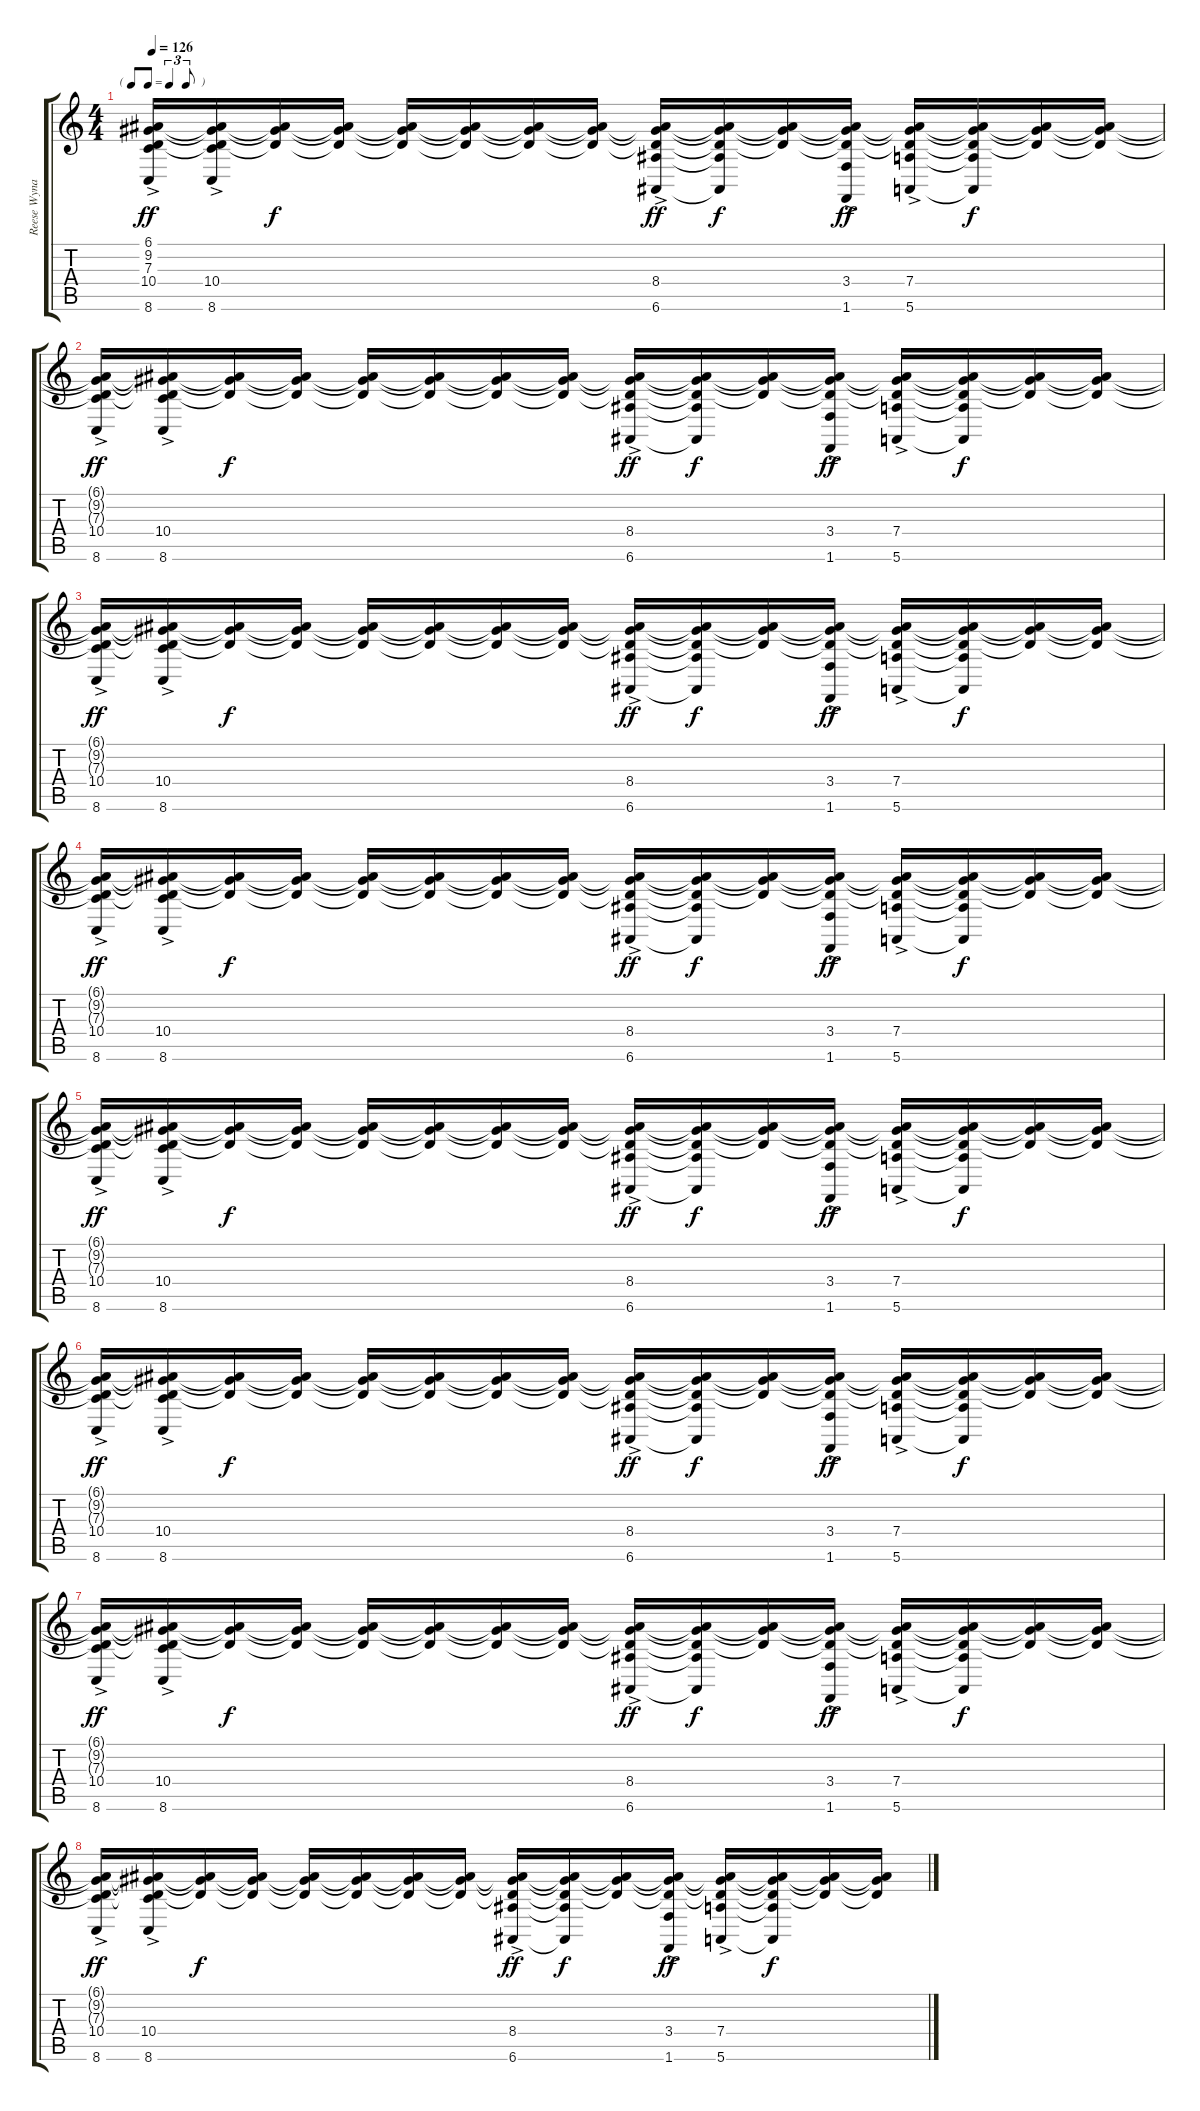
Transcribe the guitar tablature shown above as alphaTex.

\track ("Reese Wynans" "Reese Wyna") {instrument drawbarorgan}
\staff {score tabs}
\tuning (E4 B3 G3 D3 A2 E2) {hide}
\ts (4 4)
\tf triplet8th
\tempo 126
\clef g2
\ks c
(6.1{t} 9.2{t} 7.3{t} 10.4{ac} 8.6{ac}).16{dy ff} (6.1{t} 9.2{t} 7.3{t} 10.4{ac} 8.6{ac}).16 (6.1{t} 9.2{t} 7.3{t}).16{dy f} (6.1{t} 9.2{t} 7.3{t}).16 (6.1{t} 9.2{t} 7.3{t}).16 (6.1{t} 9.2{t} 7.3{t}).16 (6.1{t} 9.2{t} 7.3{t}).16 (6.1{t} 9.2{t} 7.3{t}).16 (6.1{t} 9.2{t} 7.3{t} 8.4{ac} 6.6{ac}).16{dy ff} (6.1{t} 9.2{t} 7.3{t} 8.4{t} 6.6{t}).16{dy f} (6.1{t} 9.2{t} 7.3{t}).16 (6.1{t} 9.2{t} 7.3{t} 3.4{ac} 1.6{ac}).16{dy ff} (6.1{t} 9.2{t} 7.3{t} 7.4{ac} 5.6{ac}).16 (6.1{t} 9.2{t} 7.3{t} 7.4{t} 5.6{t}).16{dy f} (6.1{t} 9.2{t} 7.3{t}).16 (6.1{t} 9.2{t} 7.3{t}).16 |
(6.1{t} 9.2{t} 7.3{t} 10.4{ac} 8.6{ac}).16{dy ff} (6.1{t} 9.2{t} 7.3{t} 10.4{ac} 8.6{ac}).16 (6.1{t} 9.2{t} 7.3{t}).16{dy f} (6.1{t} 9.2{t} 7.3{t}).16 (6.1{t} 9.2{t} 7.3{t}).16 (6.1{t} 9.2{t} 7.3{t}).16 (6.1{t} 9.2{t} 7.3{t}).16 (6.1{t} 9.2{t} 7.3{t}).16 (6.1{t} 9.2{t} 7.3{t} 8.4{ac} 6.6{ac}).16{dy ff} (6.1{t} 9.2{t} 7.3{t} 8.4{t} 6.6{t}).16{dy f} (6.1{t} 9.2{t} 7.3{t}).16 (6.1{t} 9.2{t} 7.3{t} 3.4{ac} 1.6{ac}).16{dy ff} (6.1{t} 9.2{t} 7.3{t} 7.4{ac} 5.6{ac}).16 (6.1{t} 9.2{t} 7.3{t} 7.4{t} 5.6{t}).16{dy f} (6.1{t} 9.2{t} 7.3{t}).16 (6.1{t} 9.2{t} 7.3{t}).16 |
(6.1{t} 9.2{t} 7.3{t} 10.4{ac} 8.6{ac}).16{dy ff} (6.1{t} 9.2{t} 7.3{t} 10.4{ac} 8.6{ac}).16 (6.1{t} 9.2{t} 7.3{t}).16{dy f} (6.1{t} 9.2{t} 7.3{t}).16 (6.1{t} 9.2{t} 7.3{t}).16 (6.1{t} 9.2{t} 7.3{t}).16 (6.1{t} 9.2{t} 7.3{t}).16 (6.1{t} 9.2{t} 7.3{t}).16 (6.1{t} 9.2{t} 7.3{t} 8.4{ac} 6.6{ac}).16{dy ff} (6.1{t} 9.2{t} 7.3{t} 8.4{t} 6.6{t}).16{dy f} (6.1{t} 9.2{t} 7.3{t}).16 (6.1{t} 9.2{t} 7.3{t} 3.4{ac} 1.6{ac}).16{dy ff} (6.1{t} 9.2{t} 7.3{t} 7.4{ac} 5.6{ac}).16 (6.1{t} 9.2{t} 7.3{t} 7.4{t} 5.6{t}).16{dy f} (6.1{t} 9.2{t} 7.3{t}).16 (6.1{t} 9.2{t} 7.3{t}).16 |
(6.1{t} 9.2{t} 7.3{t} 10.4{ac} 8.6{ac}).16{dy ff} (6.1{t} 9.2{t} 7.3{t} 10.4{ac} 8.6{ac}).16 (6.1{t} 9.2{t} 7.3{t}).16{dy f} (6.1{t} 9.2{t} 7.3{t}).16 (6.1{t} 9.2{t} 7.3{t}).16 (6.1{t} 9.2{t} 7.3{t}).16 (6.1{t} 9.2{t} 7.3{t}).16 (6.1{t} 9.2{t} 7.3{t}).16 (6.1{t} 9.2{t} 7.3{t} 8.4{ac} 6.6{ac}).16{dy ff} (6.1{t} 9.2{t} 7.3{t} 8.4{t} 6.6{t}).16{dy f} (6.1{t} 9.2{t} 7.3{t}).16 (6.1{t} 9.2{t} 7.3{t} 3.4{ac} 1.6{ac}).16{dy ff} (6.1{t} 9.2{t} 7.3{t} 7.4{ac} 5.6{ac}).16 (6.1{t} 9.2{t} 7.3{t} 7.4{t} 5.6{t}).16{dy f} (6.1{t} 9.2{t} 7.3{t}).16 (6.1{t} 9.2{t} 7.3{t}).16 |
(6.1{t} 9.2{t} 7.3{t} 10.4{ac} 8.6{ac}).16{dy ff} (6.1{t} 9.2{t} 7.3{t} 10.4{ac} 8.6{ac}).16 (6.1{t} 9.2{t} 7.3{t}).16{dy f} (6.1{t} 9.2{t} 7.3{t}).16 (6.1{t} 9.2{t} 7.3{t}).16 (6.1{t} 9.2{t} 7.3{t}).16 (6.1{t} 9.2{t} 7.3{t}).16 (6.1{t} 9.2{t} 7.3{t}).16 (6.1{t} 9.2{t} 7.3{t} 8.4{ac} 6.6{ac}).16{dy ff} (6.1{t} 9.2{t} 7.3{t} 8.4{t} 6.6{t}).16{dy f} (6.1{t} 9.2{t} 7.3{t}).16 (6.1{t} 9.2{t} 7.3{t} 3.4{ac} 1.6{ac}).16{dy ff} (6.1{t} 9.2{t} 7.3{t} 7.4{ac} 5.6{ac}).16 (6.1{t} 9.2{t} 7.3{t} 7.4{t} 5.6{t}).16{dy f} (6.1{t} 9.2{t} 7.3{t}).16 (6.1{t} 9.2{t} 7.3{t}).16 |
(6.1{t} 9.2{t} 7.3{t} 10.4{ac} 8.6{ac}).16{dy ff} (6.1{t} 9.2{t} 7.3{t} 10.4{ac} 8.6{ac}).16 (6.1{t} 9.2{t} 7.3{t}).16{dy f} (6.1{t} 9.2{t} 7.3{t}).16 (6.1{t} 9.2{t} 7.3{t}).16 (6.1{t} 9.2{t} 7.3{t}).16 (6.1{t} 9.2{t} 7.3{t}).16 (6.1{t} 9.2{t} 7.3{t}).16 (6.1{t} 9.2{t} 7.3{t} 8.4{ac} 6.6{ac}).16{dy ff} (6.1{t} 9.2{t} 7.3{t} 8.4{t} 6.6{t}).16{dy f} (6.1{t} 9.2{t} 7.3{t}).16 (6.1{t} 9.2{t} 7.3{t} 3.4{ac} 1.6{ac}).16{dy ff} (6.1{t} 9.2{t} 7.3{t} 7.4{ac} 5.6{ac}).16 (6.1{t} 9.2{t} 7.3{t} 7.4{t} 5.6{t}).16{dy f} (6.1{t} 9.2{t} 7.3{t}).16 (6.1{t} 9.2{t} 7.3{t}).16 |
(6.1{t} 9.2{t} 7.3{t} 10.4{ac} 8.6{ac}).16{dy ff} (6.1{t} 9.2{t} 7.3{t} 10.4{ac} 8.6{ac}).16 (6.1{t} 9.2{t} 7.3{t}).16{dy f} (6.1{t} 9.2{t} 7.3{t}).16 (6.1{t} 9.2{t} 7.3{t}).16 (6.1{t} 9.2{t} 7.3{t}).16 (6.1{t} 9.2{t} 7.3{t}).16 (6.1{t} 9.2{t} 7.3{t}).16 (6.1{t} 9.2{t} 7.3{t} 8.4{ac} 6.6{ac}).16{dy ff} (6.1{t} 9.2{t} 7.3{t} 8.4{t} 6.6{t}).16{dy f} (6.1{t} 9.2{t} 7.3{t}).16 (6.1{t} 9.2{t} 7.3{t} 3.4{ac} 1.6{ac}).16{dy ff} (6.1{t} 9.2{t} 7.3{t} 7.4{ac} 5.6{ac}).16 (6.1{t} 9.2{t} 7.3{t} 7.4{t} 5.6{t}).16{dy f} (6.1{t} 9.2{t} 7.3{t}).16 (6.1{t} 9.2{t} 7.3{t}).16 |
(6.1{t} 9.2{t} 7.3{t} 10.4{ac} 8.6{ac}).16{dy ff} (6.1{t} 9.2{t} 7.3{t} 10.4{ac} 8.6{ac}).16 (6.1{t} 9.2{t} 7.3{t}).16{dy f} (6.1{t} 9.2{t} 7.3{t}).16 (6.1{t} 9.2{t} 7.3{t}).16 (6.1{t} 9.2{t} 7.3{t}).16 (6.1{t} 9.2{t} 7.3{t}).16 (6.1{t} 9.2{t} 7.3{t}).16 (6.1{t} 9.2{t} 7.3{t} 8.4{ac} 6.6{ac}).16{dy ff} (6.1{t} 9.2{t} 7.3{t} 8.4{t} 6.6{t}).16{dy f} (6.1{t} 9.2{t} 7.3{t}).16 (6.1{t} 9.2{t} 7.3{t} 3.4{ac} 1.6{ac}).16{dy ff} (6.1{t} 9.2{t} 7.3{t} 7.4{ac} 5.6{ac}).16 (6.1{t} 9.2{t} 7.3{t} 7.4{t} 5.6{t}).16{dy f} (6.1{t} 9.2{t} 7.3{t}).16 (6.1{t} 9.2{t} 7.3{t}).16
